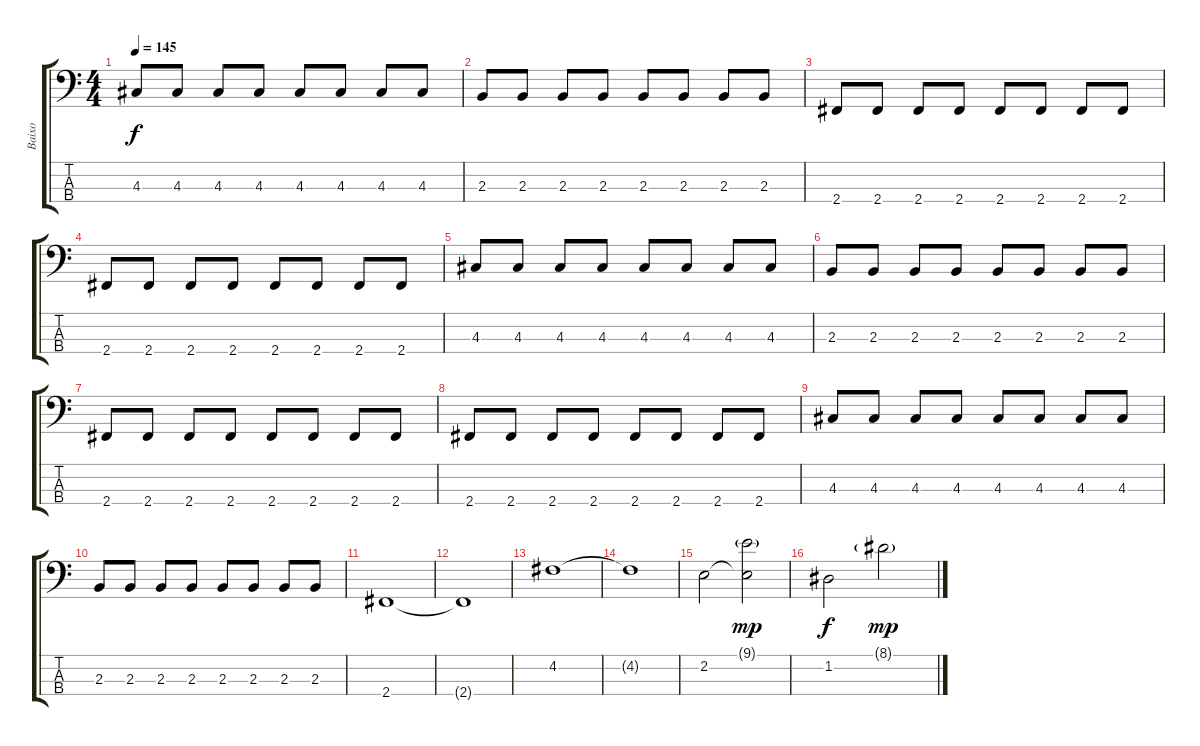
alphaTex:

\track ("Baixo" "Baixo") {instrument electricbassfinger}
\staff {score tabs}
\tuning (G2 D2 A1 E1) {hide}
\ts (4 4)
\tempo 145
\clef f4
\ks c
4.3.8{dy f} 4.3.8 4.3.8 4.3.8 4.3.8 4.3.8 4.3.8 4.3.8 |
2.3.8 2.3.8 2.3.8 2.3.8 2.3.8 2.3.8 2.3.8 2.3.8 |
2.4.8 2.4.8 2.4.8 2.4.8 2.4.8 2.4.8 2.4.8 2.4.8 |
2.4.8 2.4.8 2.4.8 2.4.8 2.4.8 2.4.8 2.4.8 2.4.8 |
4.3.8 4.3.8 4.3.8 4.3.8 4.3.8 4.3.8 4.3.8 4.3.8 |
2.3.8 2.3.8 2.3.8 2.3.8 2.3.8 2.3.8 2.3.8 2.3.8 |
2.4.8 2.4.8 2.4.8 2.4.8 2.4.8 2.4.8 2.4.8 2.4.8 |
2.4.8 2.4.8 2.4.8 2.4.8 2.4.8 2.4.8 2.4.8 2.4.8 |
4.3.8 4.3.8 4.3.8 4.3.8 4.3.8 4.3.8 4.3.8 4.3.8 |
2.3.8 2.3.8 2.3.8 2.3.8 2.3.8 2.3.8 2.3.8 2.3.8 |
2.4.1 |
2.4{t}.1 |
4.2.1 |
4.2{t}.1 |
2.2.2 (9.1{g} 2.2{t}).2{dy mp} |
1.2.2{dy f} 8.1{g}.2{dy mp}
